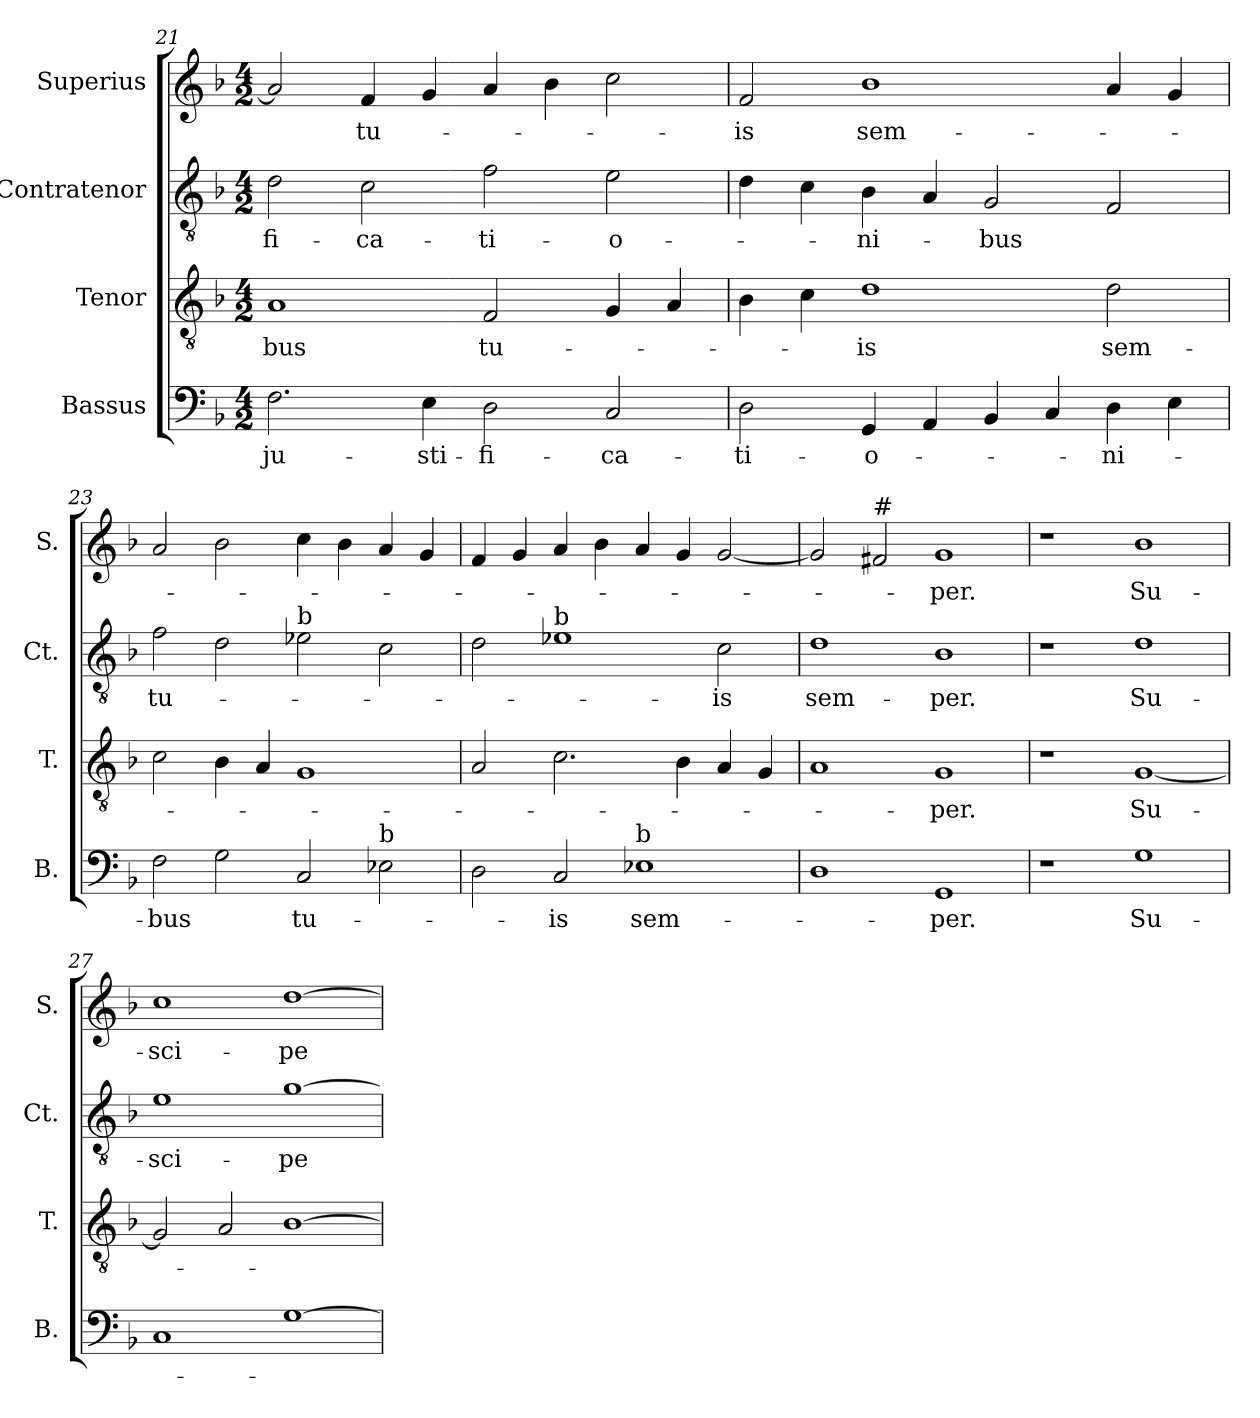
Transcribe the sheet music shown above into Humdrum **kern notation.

**kern	**text	**kern	**text	**kern	**text	**kern	**text
*part4	*part4	*part3	*part3	*part2	*part2	*part1	*part1
*staff4	*staff4	*staff3	*staff3	*staff2	*staff2	*staff1	*staff1
*I"Bassus	*	*I"Tenor	*	*I"Contratenor	*	*I"Superius	*
*I'B.	*	*I'T.	*	*I'Ct.	*	*I'S.	*
*clefF4	*	*clefGv2	*	*clefGv2	*	*clefG2	*
*	*	*ITrd7c12	*	*ITrd7c12	*	*	*
*k[b-]	*	*k[b-]	*	*k[b-]	*	*k[b-]	*
*F:	*	*F:	*	*F:	*	*F:	*
*M4/2	*	*M4/2	*	*M4/2	*	*M4/2	*
=21	=21	=21	=21	=21	=21	=21	=21
!	!LO:LY:b:color=#000000	!	!	!	!	!	!
!	!	!	!LO:LY:b:color=#000000	!	!	!	!
!	!	!	!	!	!LO:LY:b:color=#000000	!	!
2.Fi\	ju-	1AAi	-bus	2Di\	-fi-	2ai/]	.
!	!	!	!	!	!LO:LY:b:color=#000000	!	!
!	!	!	!	!	!	!	!LO:LY:b:color=#000000
.	.	.	.	2Ci\	-ca-	4fi/	tu-
!	!LO:LY:b:color=#000000	!	!	!	!	!	!
4Ei\	-sti-	.	.	.	.	4gi/	.
!	!LO:LY:b:color=#000000	!	!	!	!	!	!
!	!	!	!LO:LY:b:color=#000000	!	!	!	!
!	!	!	!	!	!LO:LY:b:color=#000000	!	!
2Di\	-fi-	2FFi/	tu-	2Fi\	-ti-	4ai/	.
.	.	.	.	.	.	4b-i\	.
!	!LO:LY:b:color=#000000	!	!	!	!	!	!
!	!	!	!	!	!LO:LY:b:color=#000000	!	!
2Ci/	-ca-	4GGi/	.	2Ei\	-o-	2cci\	.
.	.	4AAi/	.	.	.	.	.
=22	=22	=22	=22	=22	=22	=22	=22
!	!LO:LY:b:color=#000000	!	!	!	!	!	!
!	!	!	!	!	!	!	!LO:LY:b:color=#000000
2Di\	-ti-	4BB-i\	.	4Di\	.	2fi/	-is
.	.	4Ci\	.	4Ci\	.	.	.
!	!LO:LY:b:color=#000000	!	!	!	!	!	!
!	!	!	!LO:LY:b:color=#000000	!	!	!	!
!	!	!	!	!	!LO:LY:b:color=#000000	!	!
!	!	!	!	!	!	!	!LO:LY:b:color=#000000
4GGi/	-o-	1Di	-is	4BB-i\	-ni-	1b-i	sem-
4AAi/	.	.	.	4AAi/	.	.	.
!	!	!	!	!	!LO:LY:b:color=#000000	!	!
4BB-i/	.	.	.	2GGi/	-bus	.	.
4Ci/	.	.	.	.	.	.	.
!	!LO:LY:b:color=#000000	!	!	!	!	!	!
!	!	!	!LO:LY:b:color=#000000	!	!	!	!
4Di\	-ni-	2Di\	sem-	2FFi/	.	4ai/	.
4Ei\	.	.	.	.	.	4gi/	.
=23	=23	=23	=23	=23	=23	=23	=23
!	!LO:LY:b:color=#000000	!	!	!	!	!	!
!	!	!	!	!	!LO:LY:b:color=#000000	!	!
2Fi\	-bus	2Ci\	.	2Fi\	tu-	2ai/	.
2Gi\	.	4BB-i\	.	2Di\	.	2b-i\	.
.	.	4AAi/	.	.	.	.	.
!	!	!	!	!LO:TX:a:t=b	!	!	!
!	!LO:LY:b:color=#000000	!	!	!	!	!	!
2Ci/	tu-	1GGi	.	2E-i\	.	4cci\	.
.	.	.	.	.	.	4b-i\	.
!LO:TX:a:t=b	!	!	!	!	!	!	!
2E-i\	.	.	.	2Ci\	.	4ai/	.
.	.	.	.	.	.	4gi/	.
=24	=24	=24	=24	=24	=24	=24	=24
2Di\	.	2AAi/	.	2Di\	.	4fi/	.
.	.	.	.	.	.	4gi/	.
!	!	!	!	!LO:TX:a:t=b	!	!	!
!	!LO:LY:b:color=#000000	!	!	!	!	!	!
2Ci/	-is	2.Ci\	.	1E-i	.	4ai/	.
.	.	.	.	.	.	4b-i\	.
!LO:TX:a:t=b	!	!	!	!	!	!	!
!	!LO:LY:b:color=#000000	!	!	!	!	!	!
1E-i	sem-	.	.	.	.	4ai/	.
.	.	4BB-i\	.	.	.	4gi/	.
!	!	!	!	!	!LO:LY:b:color=#000000	!	!
.	.	4AAi/	.	2Ci\	-is	[<2gi/	.
.	.	4GGi/	.	.	.	.	.
!!LO:LB:g=z
=25	=25	=25	=25	=25	=25	=25	=25
!	!	!	!	!	!LO:LY:b:color=#000000	!	!
1Di	.	1AAi	.	1Di	sem-	2gi/]	.
!	!	!	!	!	!	!LO:TX:a:t=#	!
.	.	.	.	.	.	2f#i/	.
!	!LO:LY:b:color=#000000	!	!	!	!	!	!
!	!	!	!LO:LY:b:color=#000000	!	!	!	!
!	!	!	!	!	!LO:LY:b:color=#000000	!	!
!	!	!	!	!	!	!	!LO:LY:b:color=#000000
1GGi	-per.	1GGi	-per.	1BB-i	-per.	1gi	-per.
=26	=26	=26	=26	=26	=26	=26	=26
1r	.	1r	.	1r	.	1r	.
!	!LO:LY:b:color=#000000	!	!	!	!	!	!
!	!	!	!LO:LY:b:color=#000000	!	!	!	!
!	!	!	!	!	!LO:LY:b:color=#000000	!	!
!	!	!	!	!	!	!	!LO:LY:b:color=#000000
1Gi	Su-	[<1GGi	Su-	1Di	Su-	1b-i	Su-
=27	=27	=27	=27	=27	=27	=27	=27
!	!	!	!	!	!LO:LY:b:color=#000000	!	!
!	!	!	!	!	!	!	!LO:LY:b:color=#000000
1Ci	.	2GGi/]	.	1Ei	-sci-	1cci	-sci-
.	.	2AAi/	.	.	.	.	.
!	!	!	!	!	!LO:LY:b:color=#000000	!	!
!	!	!	!	!	!	!	!LO:LY:b:color=#000000
[>1Gi	.	[>1BB-i	.	[>1Gi	-pe	[>1ddi	-pe
=	=	=	=	=	=	=	=
*-	*-	*-	*-	*-	*-	*-	*-
